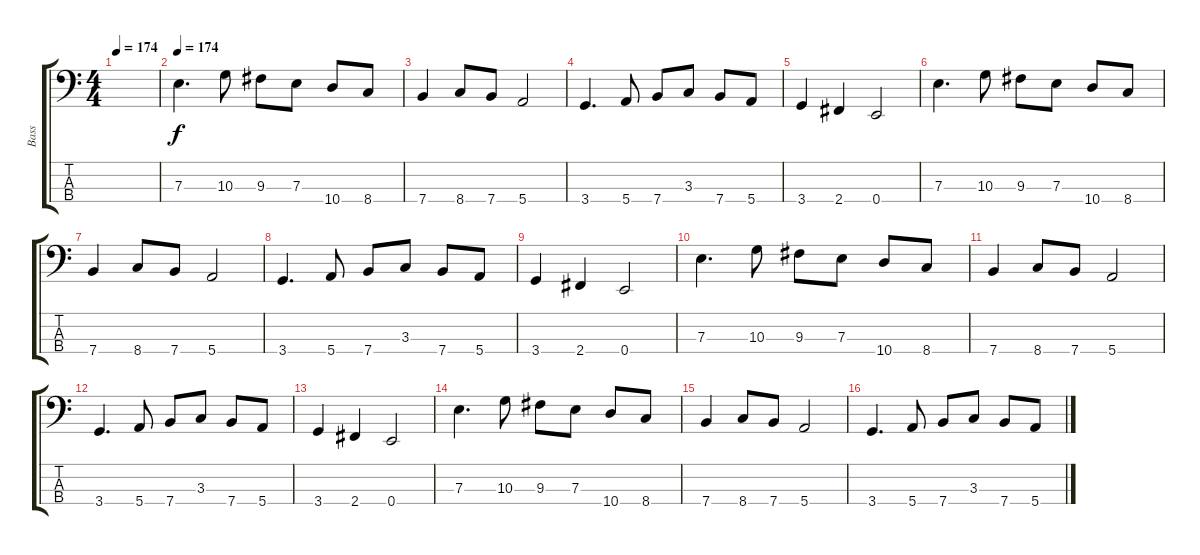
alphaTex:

\track ("Bass" "Bass") {instrument electricbassfinger}
\staff {score tabs}
\tuning (G2 D2 A1 E1) {hide}
\ts (4 4)
\tempo 174
\clef f4
\ks c
|
\tempo 174
7.3.4{d} 10.3.8 9.3.8 7.3.8 10.4.8 8.4.8 |
7.4.4 8.4.8 7.4.8 5.4.2 |
3.4.4{d} 5.4.8 7.4.8 3.3.8 7.4.8 5.4.8 |
3.4.4 2.4.4 0.4.2 |
7.3.4{d} 10.3.8 9.3.8 7.3.8 10.4.8 8.4.8 |
7.4.4 8.4.8 7.4.8 5.4.2 |
3.4.4{d} 5.4.8 7.4.8 3.3.8 7.4.8 5.4.8 |
3.4.4 2.4.4 0.4.2 |
7.3.4{d} 10.3.8 9.3.8 7.3.8 10.4.8 8.4.8 |
7.4.4 8.4.8 7.4.8 5.4.2 |
3.4.4{d} 5.4.8 7.4.8 3.3.8 7.4.8 5.4.8 |
3.4.4 2.4.4 0.4.2 |
7.3.4{d} 10.3.8 9.3.8 7.3.8 10.4.8 8.4.8 |
7.4.4 8.4.8 7.4.8 5.4.2 |
3.4.4{d} 5.4.8 7.4.8 3.3.8 7.4.8 5.4.8
